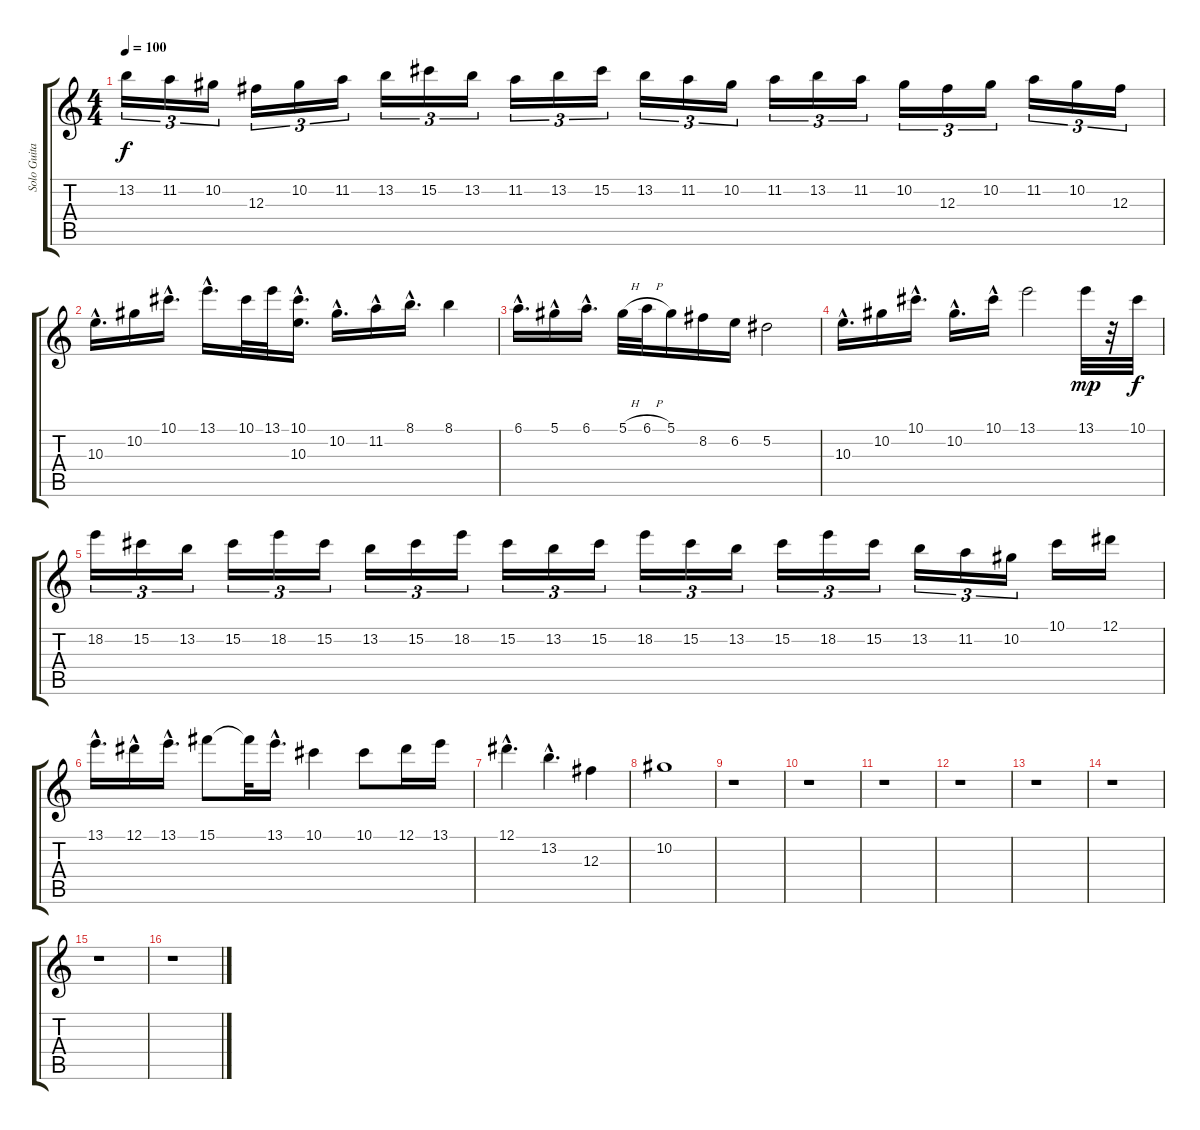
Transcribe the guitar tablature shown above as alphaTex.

\track ("Solo Guitar" "Solo Guita") {instrument distortionguitar}
\staff {score tabs}
\tuning (Eb4 Bb3 Gb3 Db3 Ab2 Eb2) {hide}
\ts (4 4)
\tempo 100
\clef g2
\ks c
13.2.16{tu (3 2) dy f} 11.2.16{tu (3 2)} 10.2.16{tu (3 2)} 12.3.16{tu (3 2)} 10.2.16{tu (3 2)} 11.2.16{tu (3 2)} 13.2.16{tu (3 2)} 15.2.16{tu (3 2)} 13.2.16{tu (3 2)} 11.2.16{tu (3 2)} 13.2.16{tu (3 2)} 15.2.16{tu (3 2)} 13.2.16{tu (3 2)} 11.2.16{tu (3 2)} 10.2.16{tu (3 2)} 11.2.16{tu (3 2)} 13.2.16{tu (3 2)} 11.2.16{tu (3 2)} 10.2.16{tu (3 2)} 12.3.16{tu (3 2)} 10.2.16{tu (3 2)} 11.2.16{tu (3 2)} 10.2.16{tu (3 2)} 12.3.16{tu (3 2)} |
10.3{hac}.16{d} 10.2.16 10.1{hac}.16{d} 13.1{hac}.16{d} 10.1.32 13.1.32 (10.1 10.3{hac}).16{d} 10.2{hac}.16{d} 11.2{hac}.16 8.1{hac}.16{d} 8.1.4 |
6.1{hac}.16{d} 5.1{hac}.16 6.1{hac}.16{d} 5.1{h}.32 6.1{h}.32 5.1.16 8.2.16 6.2.16 5.2.2 |
10.3{hac}.16{d} 10.2.16 10.1{hac}.16{d} 10.2{hac}.16{d} 10.1{hac}.16 13.1.2 13.1.32{dy mp} r.32 10.1.32{dy f} |
18.2.16{tu (3 2)} 15.2.16{tu (3 2)} 13.2.16{tu (3 2)} 15.2.16{tu (3 2)} 18.2.16{tu (3 2)} 15.2.16{tu (3 2)} 13.2.16{tu (3 2)} 15.2.16{tu (3 2)} 18.2.16{tu (3 2)} 15.2.16{tu (3 2)} 13.2.16{tu (3 2)} 15.2.16{tu (3 2)} 18.2.16{tu (3 2)} 15.2.16{tu (3 2)} 13.2.16{tu (3 2)} 15.2.16{tu (3 2)} 18.2.16{tu (3 2)} 15.2.16{tu (3 2)} 13.2.16{tu (3 2)} 11.2.16{tu (3 2)} 10.2.16{tu (3 2)} 10.1.16 12.1.16 |
13.1{hac}.16{d} 12.1{hac}.16 13.1{hac}.16{d} 15.1.8 15.1{t}.32 13.1{hac}.16{d} 10.1.4 10.1.8 12.1.16 13.1.16 |
12.1{hac}.4{d} 13.2{hac}.4{d} 12.3.4 |
10.2.1 |
r.1 |
r.1 |
r.1 |
r.1 |
r.1 |
r.1 |
r.1 |
r.1
